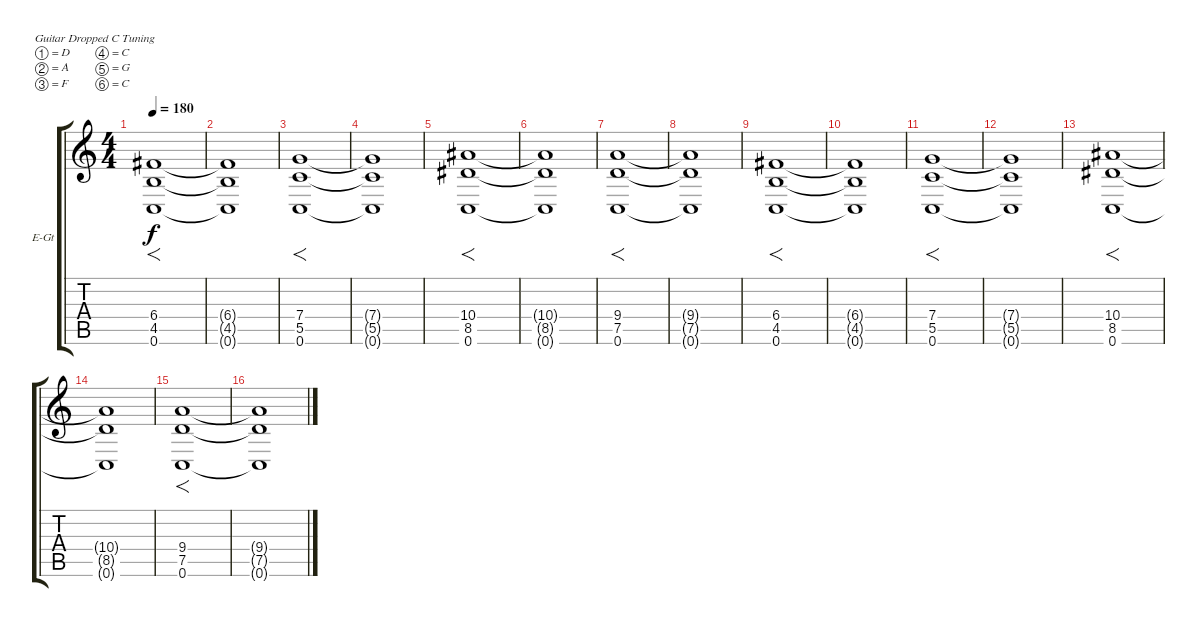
\bracketExtendMode groupsimilarinstruments
\firstSystemTrackNameOrientation horizontal
\otherSystemsTrackNameOrientation horizontal
\track ("Utwór 2" "E-Gt") {instrument distortionguitar}
\staff {score tabs}
\tuning (D4 A3 F3 C3 G2 C2)
\ts (4 4)
\tempo 180
\clef g2
\ks c
(6.4 4.5 0.6).1{f dy f} |
(6.4{t} 4.5{t} 0.6{t}).1 |
(7.4 5.5 0.6).1{f} |
(7.4{t} 5.5{t} 0.6{t}).1 |
(10.4 8.5 0.6).1{f} |
(10.4{t} 8.5{t} 0.6{t}).1 |
(9.4 7.5 0.6).1{f} |
(9.4{t} 7.5{t} 0.6{t}).1 |
(6.4 4.5 0.6).1{f} |
(6.4{t} 4.5{t} 0.6{t}).1 |
(7.4 5.5 0.6).1{f} |
(7.4{t} 5.5{t} 0.6{t}).1 |
(10.4 8.5 0.6).1{f} |
(10.4{t} 8.5{t} 0.6{t}).1 |
(9.4 7.5 0.6).1{f} |
(9.4{t} 7.5{t} 0.6{t}).1
